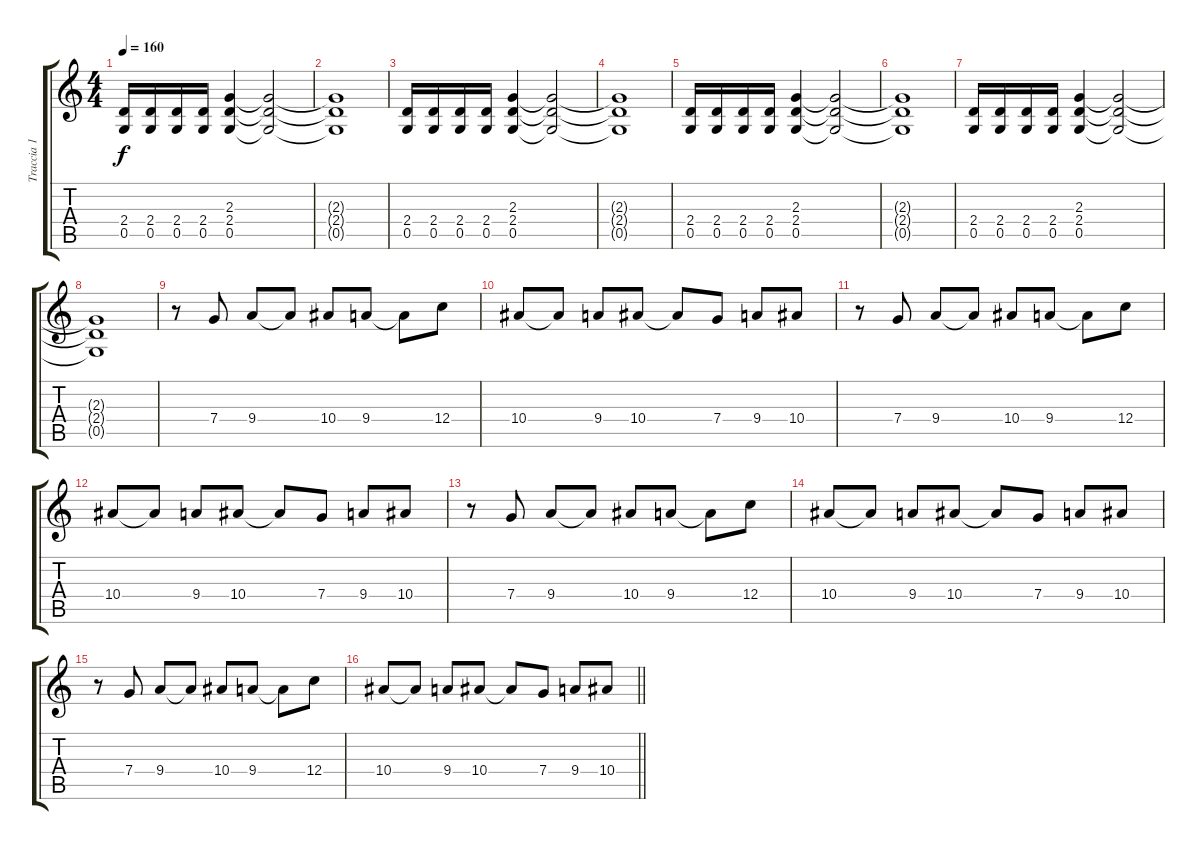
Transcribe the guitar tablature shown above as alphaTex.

\track ("Traccia 1" "Traccia 1") {instrument distortionguitar}
\staff {score tabs}
\tuning (D4 A3 F3 C3 G2 D2) {hide}
\ts (4 4)
\tempo 160
\clef g2
\ks c
(2.4 0.5).16{dy f instrument distortionguitar} (2.4 0.5).16 (2.4 0.5).16 (2.4 0.5).16 (2.3 2.4 0.5).4 (2.3{t} 2.4{t} 0.5{t}).2 |
(2.3{t} 2.4{t} 0.5{t}).1 |
(2.4 0.5).16 (2.4 0.5).16 (2.4 0.5).16 (2.4 0.5).16 (2.3 2.4 0.5).4 (2.3{t} 2.4{t} 0.5{t}).2 |
(2.3{t} 2.4{t} 0.5{t}).1 |
(2.4 0.5).16 (2.4 0.5).16 (2.4 0.5).16 (2.4 0.5).16 (2.3 2.4 0.5).4 (2.3{t} 2.4{t} 0.5{t}).2 |
(2.3{t} 2.4{t} 0.5{t}).1 |
(2.4 0.5).16 (2.4 0.5).16 (2.4 0.5).16 (2.4 0.5).16 (2.3 2.4 0.5).4 (2.3{t} 2.4{t} 0.5{t}).2 |
(2.3{t} 2.4{t} 0.5{t}).1 |
r.8 7.4.8 9.4.8 9.4{t}.8 10.4.8 9.4.8 9.4{t}.8 12.4.8 |
10.4.8 10.4{t}.8 9.4.8 10.4.8 10.4{t}.8 7.4.8 9.4.8 10.4.8 |
r.8 7.4.8 9.4.8 9.4{t}.8 10.4.8 9.4.8 9.4{t}.8 12.4.8 |
10.4.8 10.4{t}.8 9.4.8 10.4.8 10.4{t}.8 7.4.8 9.4.8 10.4.8 |
r.8 7.4.8 9.4.8 9.4{t}.8 10.4.8 9.4.8 9.4{t}.8 12.4.8 |
10.4.8 10.4{t}.8 9.4.8 10.4.8 10.4{t}.8 7.4.8 9.4.8 10.4.8 |
r.8 7.4.8 9.4.8 9.4{t}.8 10.4.8 9.4.8 9.4{t}.8 12.4.8 |
\barLineRight lightlight
10.4.8 10.4{t}.8 9.4.8 10.4.8 10.4{t}.8 7.4.8 9.4.8 10.4.8
